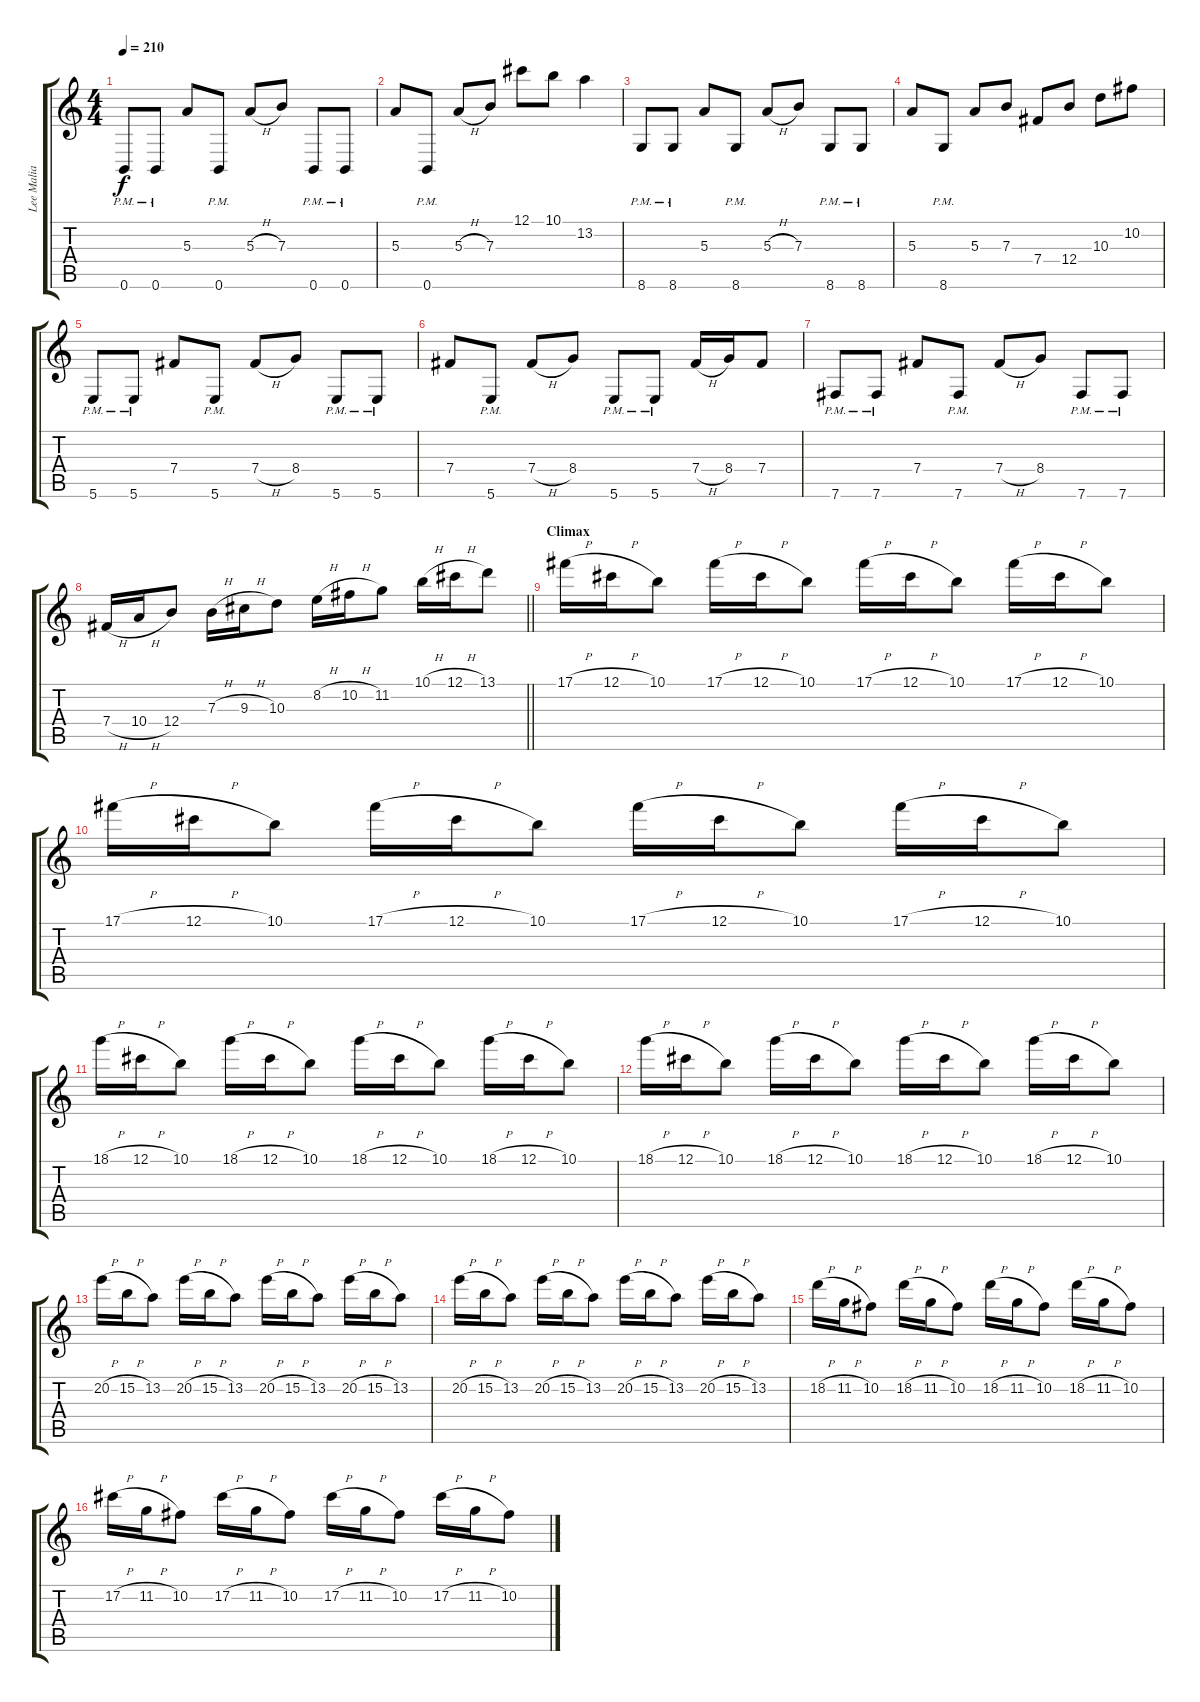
\track ("Lee Malia" "Lee Malia") {instrument distortionguitar}
\staff {score tabs}
\tuning (Db4 Ab3 E3 B2 Gb2 B1) {hide}
\ts (4 4)
\tempo 210
\clef g2
\ks c
0.6{pm}.8{dy f} 0.6{pm}.8 5.3.8 0.6{pm}.8 5.3{h}.8 7.3.8 0.6{pm}.8 0.6{pm}.8 |
5.3.8 0.6{pm}.8 5.3{h}.8 7.3.8 12.1.8 10.1.8 13.2.4 |
8.6{pm}.8 8.6{pm}.8 5.3.8 8.6{pm}.8 5.3{h}.8 7.3.8 8.6{pm}.8 8.6{pm}.8 |
5.3.8 8.6{pm}.8 5.3.8 7.3.8 7.4.8 12.4.8 10.3.8 10.2.8 |
5.6{pm}.8 5.6{pm}.8 7.4.8 5.6{pm}.8 7.4{h}.8 8.4.8 5.6{pm}.8 5.6{pm}.8 |
7.4.8 5.6{pm}.8 7.4{h}.8 8.4.8 5.6{pm}.8 5.6{pm}.8 7.4{h}.16 8.4.16 7.4.8 |
7.6{pm}.8 7.6{pm}.8 7.4.8 7.6{pm}.8 7.4{h}.8 8.4.8 7.6{pm}.8 7.6{pm}.8 |
\barLineRight lightlight
7.4{h}.16 10.4{h}.16 12.4.8 7.3{h}.16 9.3{h}.16 10.3.8 8.2{h}.16 10.2{h}.16 11.2.8 10.1{h}.16 12.1{h}.16 13.1.8 |
\section ("" "Climax")
17.1{h}.16 12.1{h}.16 10.1.8 17.1{h}.16 12.1{h}.16 10.1.8 17.1{h}.16 12.1{h}.16 10.1.8 17.1{h}.16 12.1{h}.16 10.1.8 |
17.1{h}.16 12.1{h}.16 10.1.8 17.1{h}.16 12.1{h}.16 10.1.8 17.1{h}.16 12.1{h}.16 10.1.8 17.1{h}.16 12.1{h}.16 10.1.8 |
18.1{h}.16 12.1{h}.16 10.1.8 18.1{h}.16 12.1{h}.16 10.1.8 18.1{h}.16 12.1{h}.16 10.1.8 18.1{h}.16 12.1{h}.16 10.1.8 |
18.1{h}.16 12.1{h}.16 10.1.8 18.1{h}.16 12.1{h}.16 10.1.8 18.1{h}.16 12.1{h}.16 10.1.8 18.1{h}.16 12.1{h}.16 10.1.8 |
20.2{h}.16 15.2{h}.16 13.2.8 20.2{h}.16 15.2{h}.16 13.2.8 20.2{h}.16 15.2{h}.16 13.2.8 20.2{h}.16 15.2{h}.16 13.2.8 |
20.2{h}.16 15.2{h}.16 13.2.8 20.2{h}.16 15.2{h}.16 13.2.8 20.2{h}.16 15.2{h}.16 13.2.8 20.2{h}.16 15.2{h}.16 13.2.8 |
18.2{h}.16 11.2{h}.16 10.2.8 18.2{h}.16 11.2{h}.16 10.2.8 18.2{h}.16 11.2{h}.16 10.2.8 18.2{h}.16 11.2{h}.16 10.2.8 |
17.2{h}.16 11.2{h}.16 10.2.8 17.2{h}.16 11.2{h}.16 10.2.8 17.2{h}.16 11.2{h}.16 10.2.8 17.2{h}.16 11.2{h}.16 10.2.8
